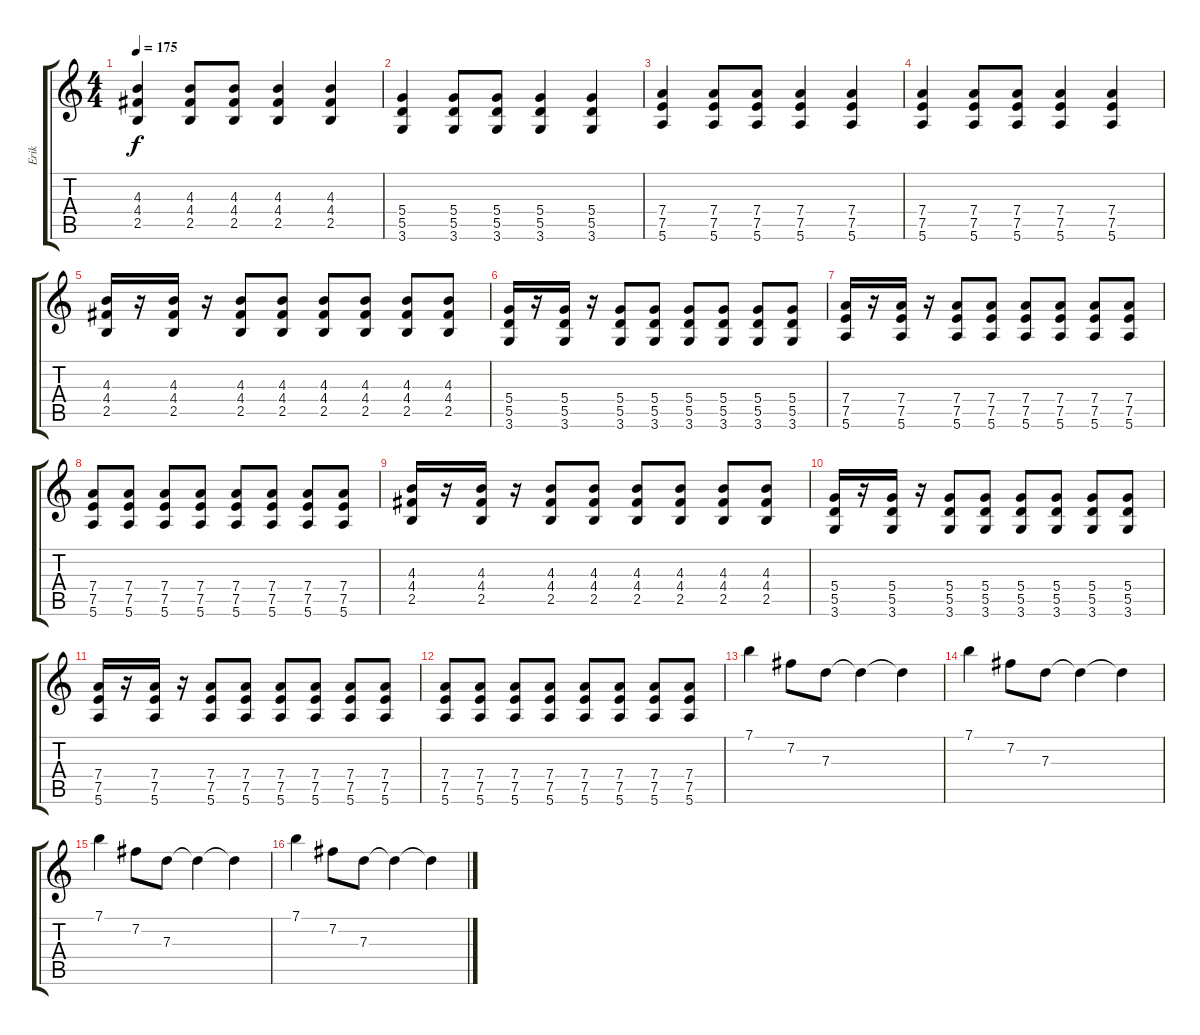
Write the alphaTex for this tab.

\track ("Erik" "Erik") {instrument distortionguitar}
\staff {score tabs}
\tuning (E4 B3 G3 D3 A2 E2) {hide}
\ts (4 4)
\tempo 175
\clef g2
\ks c
(4.3 4.4 2.5).4{dy f} (4.3 4.4 2.5).8 (4.3 4.4 2.5).8 (4.3 4.4 2.5).4 (4.3 4.4 2.5).4 |
(5.4 5.5 3.6).4 (5.4 5.5 3.6).8 (5.4 5.5 3.6).8 (5.4 5.5 3.6).4 (5.4 5.5 3.6).4 |
(7.4 7.5 5.6).4 (7.4 7.5 5.6).8 (7.4 7.5 5.6).8 (7.4 7.5 5.6).4 (7.4 7.5 5.6).4 |
(7.4 7.5 5.6).4 (7.4 7.5 5.6).8 (7.4 7.5 5.6).8 (7.4 7.5 5.6).4 (7.4 7.5 5.6).4 |
(4.3 4.4 2.5).16 r.16 (4.3 4.4 2.5).16 r.16 (4.3 4.4 2.5).8 (4.3 4.4 2.5).8 (4.3 4.4 2.5).8 (4.3 4.4 2.5).8 (4.3 4.4 2.5).8 (4.3 4.4 2.5).8 |
(5.4 5.5 3.6).16 r.16 (5.4 5.5 3.6).16 r.16 (5.4 5.5 3.6).8 (5.4 5.5 3.6).8 (5.4 5.5 3.6).8 (5.4 5.5 3.6).8 (5.4 5.5 3.6).8 (5.4 5.5 3.6).8 |
(7.4 7.5 5.6).16 r.16 (7.4 7.5 5.6).16 r.16 (7.4 7.5 5.6).8 (7.4 7.5 5.6).8 (7.4 7.5 5.6).8 (7.4 7.5 5.6).8 (7.4 7.5 5.6).8 (7.4 7.5 5.6).8 |
(7.4 7.5 5.6).8 (7.4 7.5 5.6).8 (7.4 7.5 5.6).8 (7.4 7.5 5.6).8 (7.4 7.5 5.6).8 (7.4 7.5 5.6).8 (7.4 7.5 5.6).8 (7.4 7.5 5.6).8 |
(4.3 4.4 2.5).16 r.16 (4.3 4.4 2.5).16 r.16 (4.3 4.4 2.5).8 (4.3 4.4 2.5).8 (4.3 4.4 2.5).8 (4.3 4.4 2.5).8 (4.3 4.4 2.5).8 (4.3 4.4 2.5).8 |
(5.4 5.5 3.6).16 r.16 (5.4 5.5 3.6).16 r.16 (5.4 5.5 3.6).8 (5.4 5.5 3.6).8 (5.4 5.5 3.6).8 (5.4 5.5 3.6).8 (5.4 5.5 3.6).8 (5.4 5.5 3.6).8 |
(7.4 7.5 5.6).16 r.16 (7.4 7.5 5.6).16 r.16 (7.4 7.5 5.6).8 (7.4 7.5 5.6).8 (7.4 7.5 5.6).8 (7.4 7.5 5.6).8 (7.4 7.5 5.6).8 (7.4 7.5 5.6).8 |
(7.4 7.5 5.6).8 (7.4 7.5 5.6).8 (7.4 7.5 5.6).8 (7.4 7.5 5.6).8 (7.4 7.5 5.6).8 (7.4 7.5 5.6).8 (7.4 7.5 5.6).8 (7.4 7.5 5.6).8 |
7.1.4 7.2.8 7.3.8 7.3{t}.4 7.3{t}.4 |
7.1.4 7.2.8 7.3.8 7.3{t}.4 7.3{t}.4 |
7.1.4 7.2.8 7.3.8 7.3{t}.4 7.3{t}.4 |
7.1.4 7.2.8 7.3.8 7.3{t}.4 7.3{t}.4
